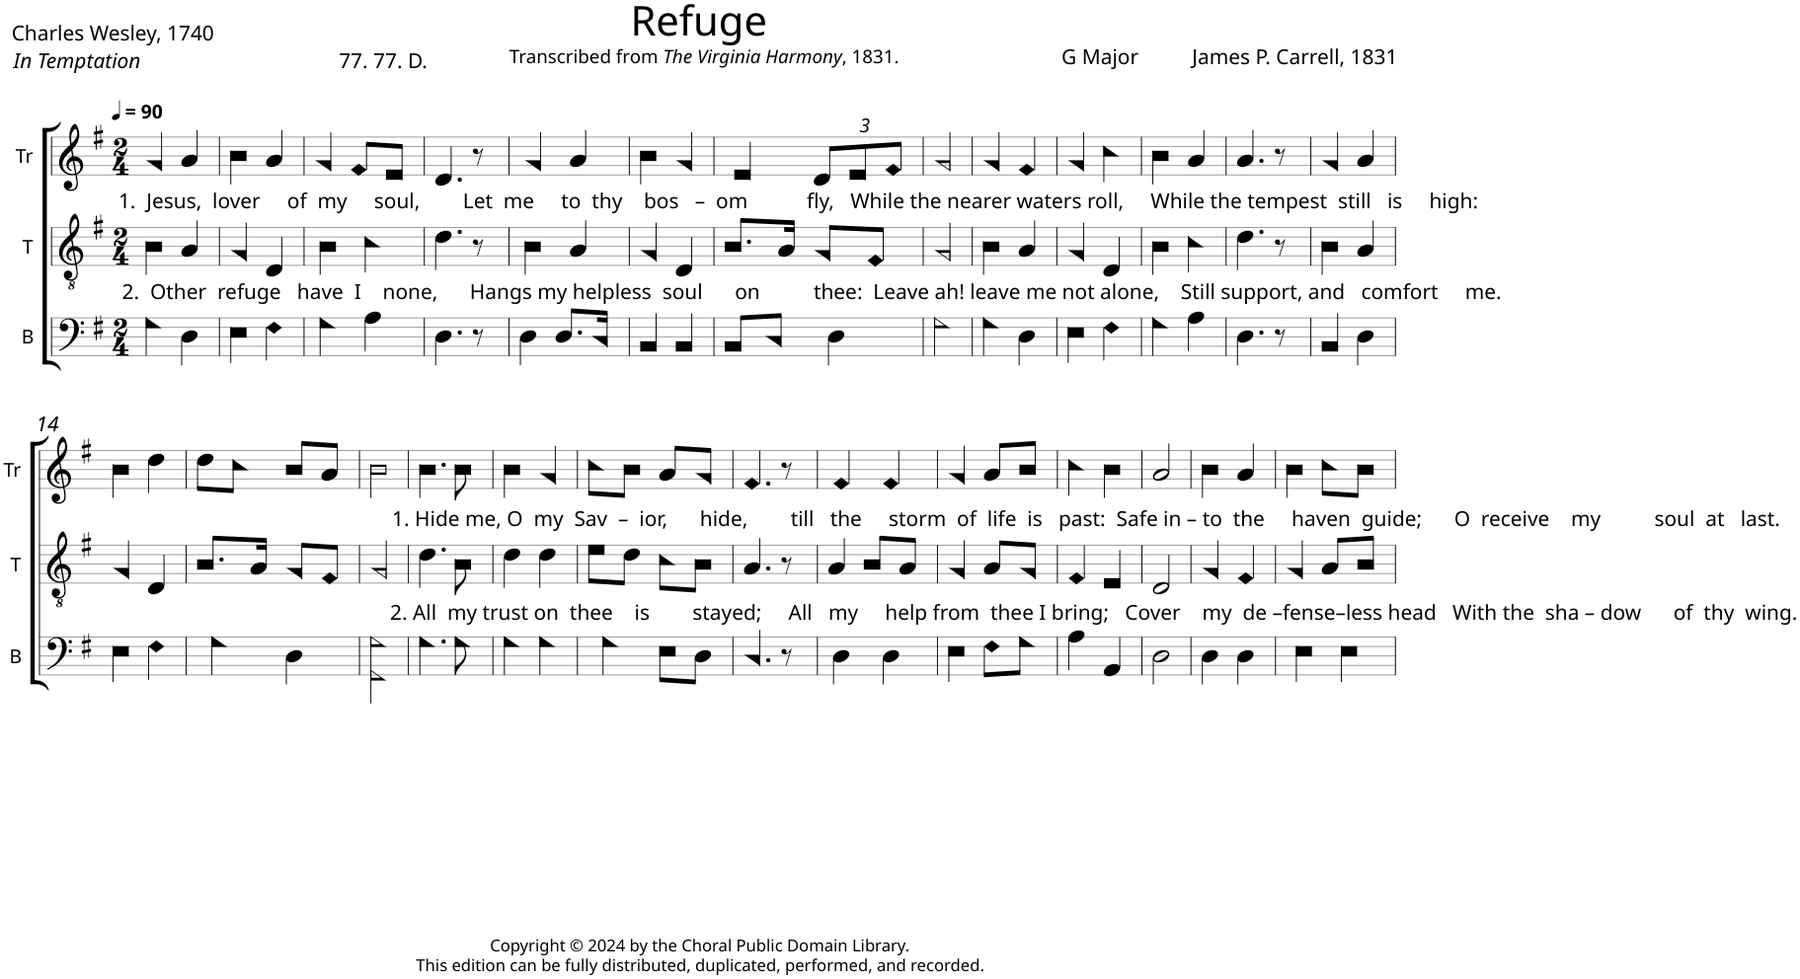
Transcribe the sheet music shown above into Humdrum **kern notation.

**kern	**kern	**kern
*part3	*part2	*part1
*staff3	*staff2	*staff1
*I"B	*I"T	*I"Tr
*I'B	*I'T	*I'Tr
*clefF4	*clefGv2	*clefG2
*k[f#]	*k[f#]	*k[f#]
*M2/4	*M2/4	*M2/4
*MM90	*MM90	*MM90
=1	=1	=1
!	!	!LO:TX:b:t=1.  Jesus,  lover     of  my     soul,        Let  me     to  thy    bos   –  om           fly,   While the nearer waters roll,     While the tempest  still   is     high&colon;
!	!LO:TX:b:t=2.  Other  refuge   have  I    none,      Hangs my helpless  soul      on          thee&colon;  Leave ah! leave me not alone,    Still support, and   comfort     me.	!
4G!\	4B!\	4g!/
4D!\	4A!/	4a!/
=2	=2	=2
4E!\	4G!/	4b!\
4F#!\	4D!/	4a!/
=3	=3	=3
4G!\	4B!\	4g!/
4A!\	4c!\	8f#!/L
.	.	8e!/J
=4	=4	=4
4.D!\	4.d!\	4.d!/
8r	8r	8r
=5	=5	=5
4D!\	4B!\	4g!/
8.D!/L	4A!/	4a!/
16C!/Jk	.	.
=6	=6	=6
4BB!/	4G!/	4b!\
4BB!/	4D!/	4g!/
=7	=7	=7
8BB!/L	8.B!/L	4e!/
8C!/J	.	.
.	16A!/Jk	.
*	*	*Xbrackettup
4D!\	8G!/L	12d!/L
.	.	12e!/
.	8F#!/J	.
.	.	12f#!/J
=8	=8	=8
2G!\	2G!/	2g!/
=9	=9	=9
4G!\	4B!\	4g!/
4D!\	4A!/	4f#!/
=10	=10	=10
4E!\	4G!/	4g!/
4F#!\	4D!/	4cc!\
=11	=11	=11
4G!\	4B!\	4b!\
4A!\	4c!\	4a!/
=12	=12	=12
4.D!\	4.d!\	4.a!/
8r	8r	8r
=13	=13	=13
4BB!/	4B!\	4g!/
4D!\	4A!/	4a!/
!!LO:LB:g=z
=14	=14	=14
4E!\	4G!/	4b!\
4F#!\	4D!/	4dd!\
=15	=15	=15
4G!\	8.B!/L	8dd!\L
.	.	8cc!\J
.	16A!/Jk	.
4D!\	8G!/L	8b!/L
.	8F#!/J	8a!/J
=16	=16	=16
2GG!\ 2G!\	2G!/	2b!\
=17	=17	=17
!	!	!LO:TX:b:t=1. Hide me, O  my  Sav  –  ior,      hide,        till   the     storm  of  life  is   past&colon;  Safe in – to  the     haven  guide;      O  receive    my          soul  at   last.
!	!LO:TX:b:t=2. All  my trust on  thee    is        stayed;     All   my     help from  thee I bring;   Cover    my  de –fense–less head   With the  sha – dow      of  thy  wing.	!
4.G!\	4.d!\	4.b!\
8G!\	8B!\	8b!\
=18	=18	=18
4G!\	4d!\	4b!\
4G!\	4d!\	4g!/
=19	=19	=19
4G!\	8e!\L	8cc!\L
.	8d!\J	8b!\J
8E!\L	8c!\L	8a!/L
8D!\J	8B!\J	8g!/J
=20	=20	=20
4.C!/	4.A!/	4.f#!/
8r	8r	8r
=21	=21	=21
4D!\	4A!/	4f#!/
4D!\	8B!/L	4f#!/
.	8A!/J	.
=22	=22	=22
4E!\	4G!/	4g!/
8F#!\L	8A!/L	8a!/L
8G!\J	8G!/J	8b!/J
=23	=23	=23
4A!\	4F#!/	4cc!\
4AA!/	4E!/	4b!\
=24	=24	=24
2D!\	2D!/	2a!/
=25	=25	=25
4D!\	4G!/	4b!\
4D!\	4F#!/	4a!/
=26	=26	=26
4E!\	4G!/	4b!\
4E!\	8A!/L	8cc!\L
.	8B!/J	8b!\J
=	=	=
*-	*-	*-
